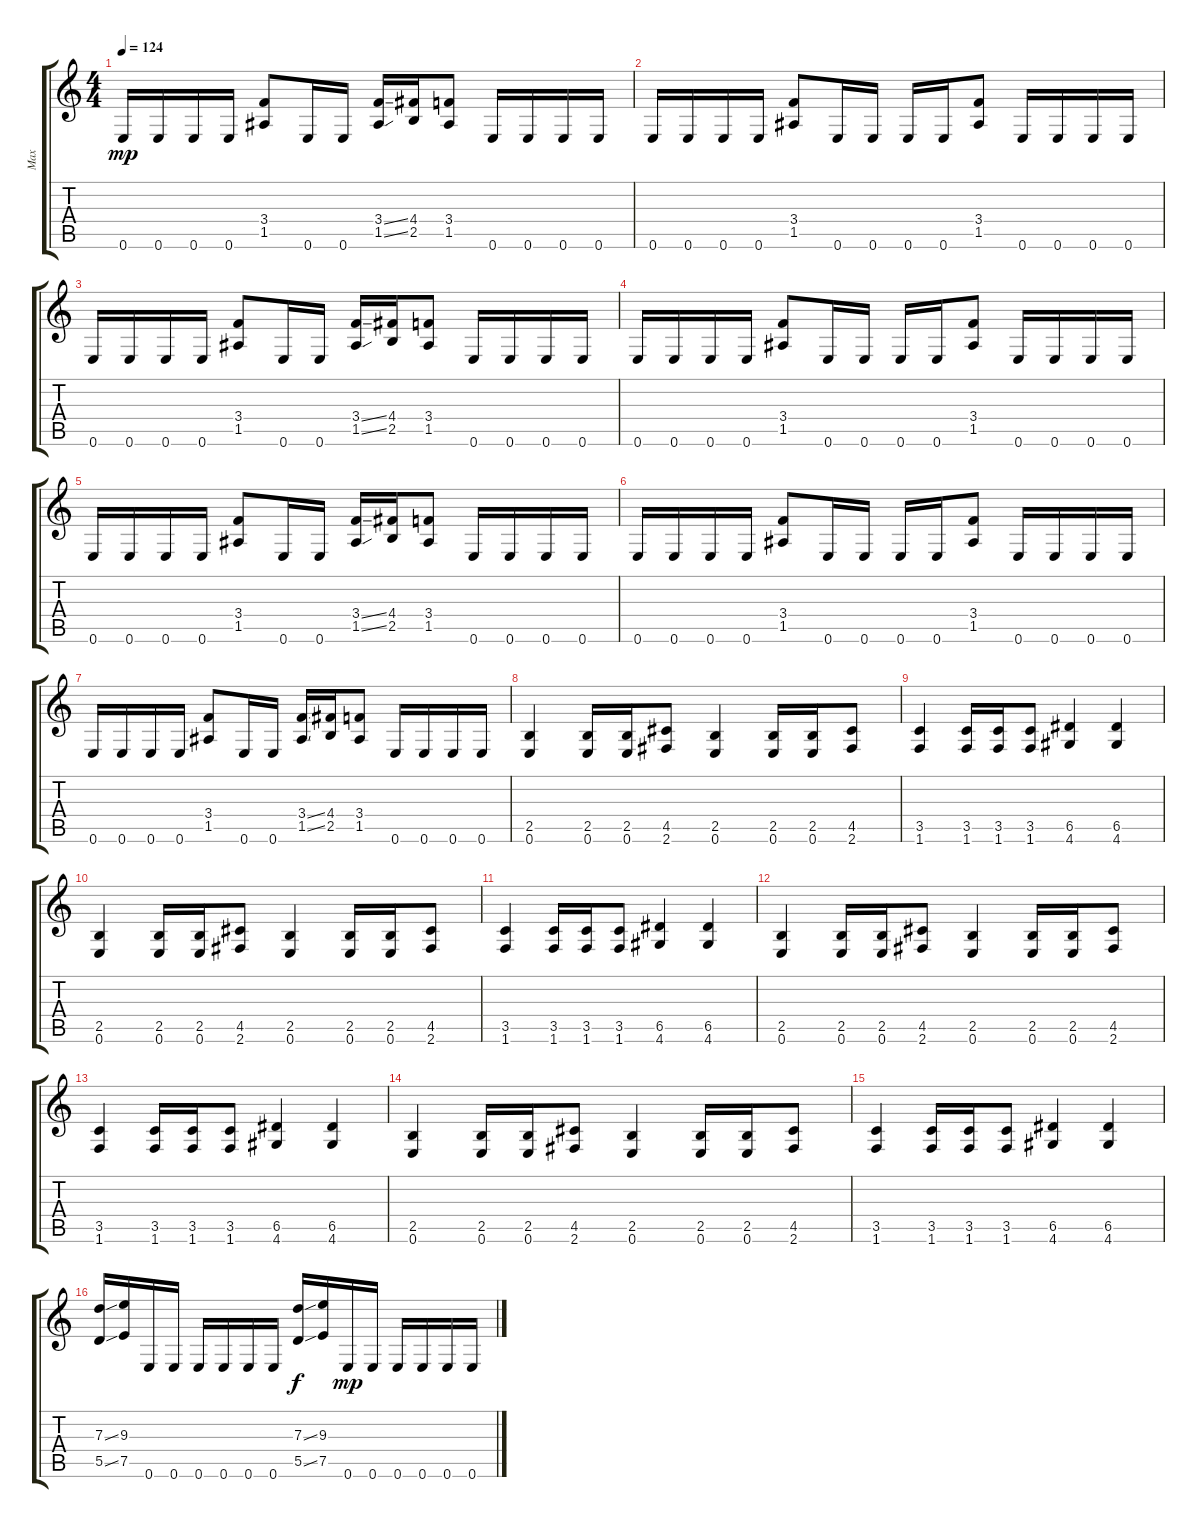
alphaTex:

\track ("Max" "Max") {instrument distortionguitar}
\staff {score tabs}
\tuning (E4 B3 G3 D3 A2 E2) {hide}
\ts (4 4)
\tempo 124
\clef g2
\ks c
0.6.16{dy mp} 0.6.16 0.6.16 0.6.16 (3.4 1.5).8 0.6.16 0.6.16 (3.4{ss} 1.5{ss}).16 (4.4 2.5).16 (3.4 1.5).8 0.6.16 0.6.16 0.6.16 0.6.16 |
0.6.16 0.6.16 0.6.16 0.6.16 (3.4 1.5).8 0.6.16 0.6.16 0.6.16 0.6.16 (3.4 1.5).8 0.6.16 0.6.16 0.6.16 0.6.16 |
0.6.16 0.6.16 0.6.16 0.6.16 (3.4 1.5).8 0.6.16 0.6.16 (3.4{ss} 1.5{ss}).16 (4.4 2.5).16 (3.4 1.5).8 0.6.16 0.6.16 0.6.16 0.6.16 |
0.6.16 0.6.16 0.6.16 0.6.16 (3.4 1.5).8 0.6.16 0.6.16 0.6.16 0.6.16 (3.4 1.5).8 0.6.16 0.6.16 0.6.16 0.6.16 |
0.6.16 0.6.16 0.6.16 0.6.16 (3.4 1.5).8 0.6.16 0.6.16 (3.4{ss} 1.5{ss}).16 (4.4 2.5).16 (3.4 1.5).8 0.6.16 0.6.16 0.6.16 0.6.16 |
0.6.16 0.6.16 0.6.16 0.6.16 (3.4 1.5).8 0.6.16 0.6.16 0.6.16 0.6.16 (3.4 1.5).8 0.6.16 0.6.16 0.6.16 0.6.16 |
0.6.16 0.6.16 0.6.16 0.6.16 (3.4 1.5).8 0.6.16 0.6.16 (3.4{ss} 1.5{ss}).16 (4.4 2.5).16 (3.4 1.5).8 0.6.16 0.6.16 0.6.16 0.6.16 |
(2.5 0.6).4 (2.5 0.6).16 (2.5 0.6).16 (4.5 2.6).8 (2.5 0.6).4 (2.5 0.6).16 (2.5 0.6).16 (4.5 2.6).8 |
(3.5 1.6).4 (3.5 1.6).16 (3.5 1.6).16 (3.5 1.6).8 (6.5 4.6).4 (6.5 4.6).4 |
(2.5 0.6).4 (2.5 0.6).16 (2.5 0.6).16 (4.5 2.6).8 (2.5 0.6).4 (2.5 0.6).16 (2.5 0.6).16 (4.5 2.6).8 |
(3.5 1.6).4 (3.5 1.6).16 (3.5 1.6).16 (3.5 1.6).8 (6.5 4.6).4 (6.5 4.6).4 |
(2.5 0.6).4 (2.5 0.6).16 (2.5 0.6).16 (4.5 2.6).8 (2.5 0.6).4 (2.5 0.6).16 (2.5 0.6).16 (4.5 2.6).8 |
(3.5 1.6).4 (3.5 1.6).16 (3.5 1.6).16 (3.5 1.6).8 (6.5 4.6).4 (6.5 4.6).4 |
(2.5 0.6).4 (2.5 0.6).16 (2.5 0.6).16 (4.5 2.6).8 (2.5 0.6).4 (2.5 0.6).16 (2.5 0.6).16 (4.5 2.6).8 |
(3.5 1.6).4 (3.5 1.6).16 (3.5 1.6).16 (3.5 1.6).8 (6.5 4.6).4 (6.5 4.6).4 |
(7.3{ss} 5.5{ss}).16 (9.3 7.5).16 0.6.16 0.6.16 0.6.16 0.6.16 0.6.16 0.6.16 (7.3{ss} 5.5{ss}).16{dy f} (9.3 7.5).16 0.6.16{dy mp} 0.6.16 0.6.16 0.6.16 0.6.16 0.6.16
